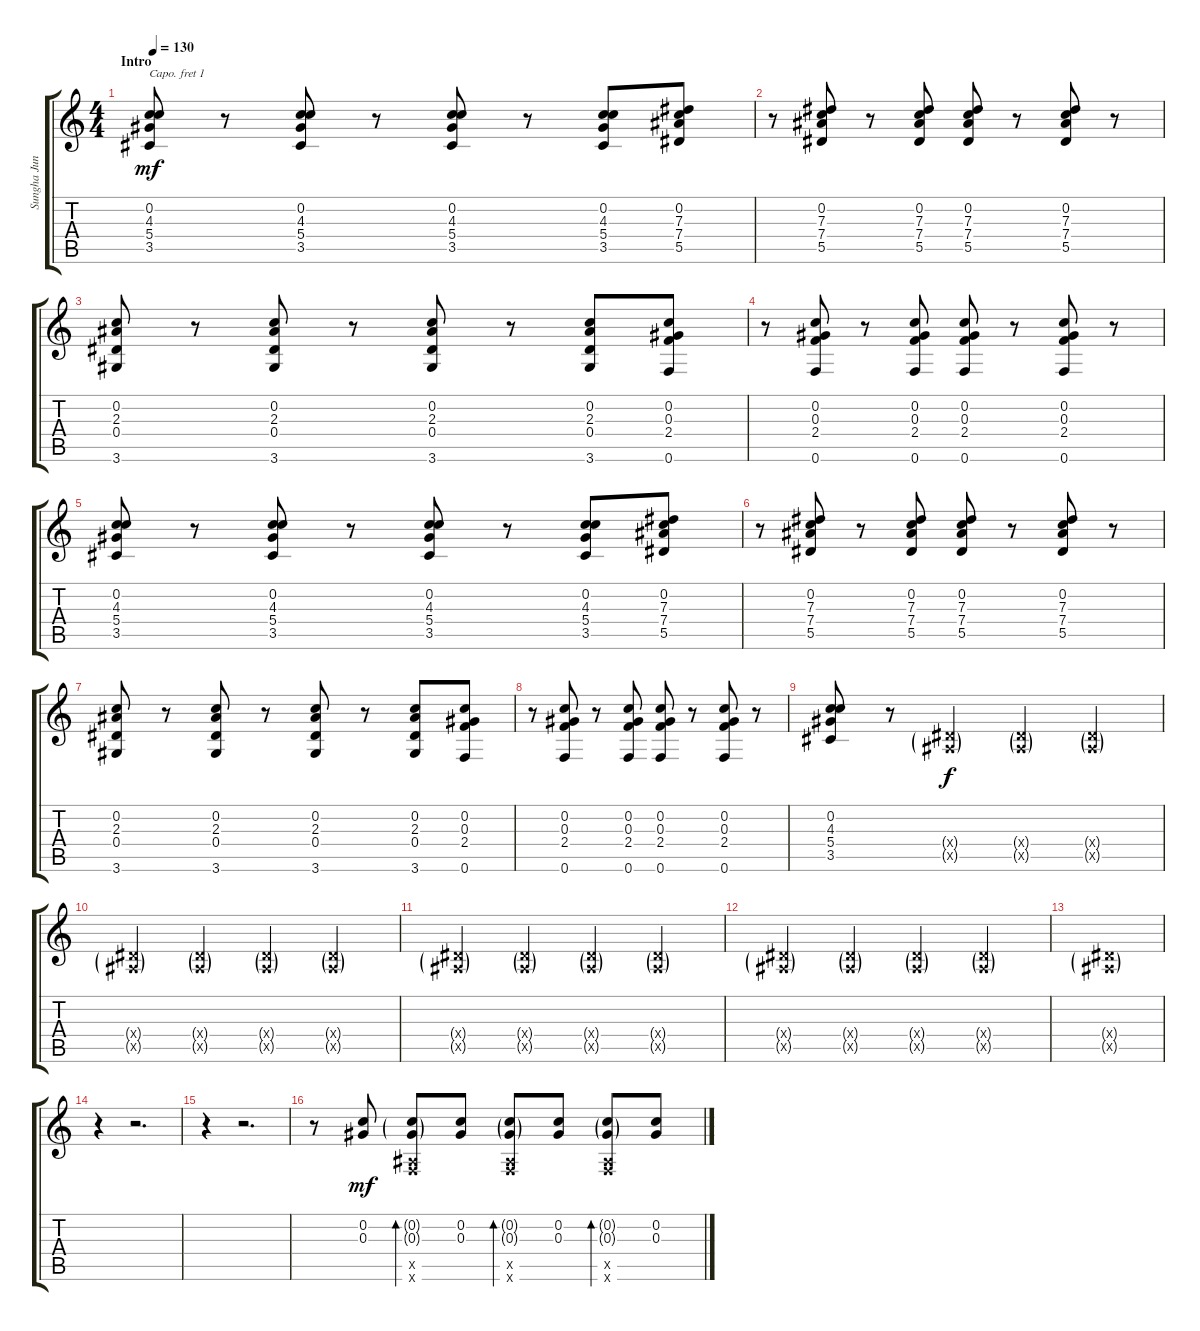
\track ("Sungha Jung" "Sungha Jun") {instrument acousticguitarsteel}
\staff {score tabs}
\capo 1
\tuning (E4 B3 G3 D3 A2 E2) {hide}
\ts (4 4)
\section ("" "Intro")
\tempo 130
\clef g2
\ks c
(0.2 4.3 5.4 3.5).8{dy mf instrument acousticguitarsteel} r.8 (0.2 4.3 5.4 3.5).8 r.8 (0.2 4.3 5.4 3.5).8 r.8 (0.2 4.3 5.4 3.5).8 (0.2 7.3 7.4 5.5).8 |
r.8 (0.2 7.3 7.4 5.5).8 r.8 (0.2 7.3 7.4 5.5).8 (0.2 7.3 7.4 5.5).8 r.8 (0.2 7.3 7.4 5.5).8 r.8 |
(0.2 2.3 0.4 3.6).8 r.8 (0.2 2.3 0.4 3.6).8 r.8 (0.2 2.3 0.4 3.6).8 r.8 (0.2 2.3 0.4 3.6).8 (0.2 0.3 2.4 0.6).8 |
r.8 (0.2 0.3 2.4 0.6).8 r.8 (0.2 0.3 2.4 0.6).8 (0.2 0.3 2.4 0.6).8 r.8 (0.2 0.3 2.4 0.6).8 r.8 |
(0.2 4.3 5.4 3.5).8 r.8 (0.2 4.3 5.4 3.5).8 r.8 (0.2 4.3 5.4 3.5).8 r.8 (0.2 4.3 5.4 3.5).8 (0.2 7.3 7.4 5.5).8 |
r.8 (0.2 7.3 7.4 5.5).8 r.8 (0.2 7.3 7.4 5.5).8 (0.2 7.3 7.4 5.5).8 r.8 (0.2 7.3 7.4 5.5).8 r.8 |
(0.2 2.3 0.4 3.6).8 r.8 (0.2 2.3 0.4 3.6).8 r.8 (0.2 2.3 0.4 3.6).8 r.8 (0.2 2.3 0.4 3.6).8 (0.2 0.3 2.4 0.6).8 |
r.8 (0.2 0.3 2.4 0.6).8 r.8 (0.2 0.3 2.4 0.6).8 (0.2 0.3 2.4 0.6).8 r.8 (0.2 0.3 2.4 0.6).8 r.8 |
(0.2 4.3 5.4 3.5).8 r.8 (0.4{g x} 0.5{g x}).4{dy f} (0.4{g x} 0.5{g x}).4 (0.4{g x} 0.5{g x}).4 |
(0.4{g x} 0.5{g x}).4 (0.4{g x} 0.5{g x}).4 (0.4{g x} 0.5{g x}).4 (0.4{g x} 0.5{g x}).4 |
(0.4{g x} 0.5{g x}).4 (0.4{g x} 0.5{g x}).4 (0.4{g x} 0.5{g x}).4 (0.4{g x} 0.5{g x}).4 |
(0.4{g x} 0.5{g x}).4 (0.4{g x} 0.5{g x}).4 (0.4{g x} 0.5{g x}).4 (0.4{g x} 0.5{g x}).4 |
(0.4{g x} 0.5{g x}).1 |
r.4 r.2{d} |
r.4 r.2{d} |
r.8 (0.2 0.3).8{dy mf} (0.2{g} 0.3{g} 0.5{x} 0.6{x}).8{bd 30} (0.2 0.3).8 (0.2{g} 0.3{g} 0.5{x} 0.6{x}).8{bd 30} (0.2 0.3).8 (0.2{g} 0.3{g} 0.5{x} 0.6{x}).8{bd 30} (0.2 0.3).8
